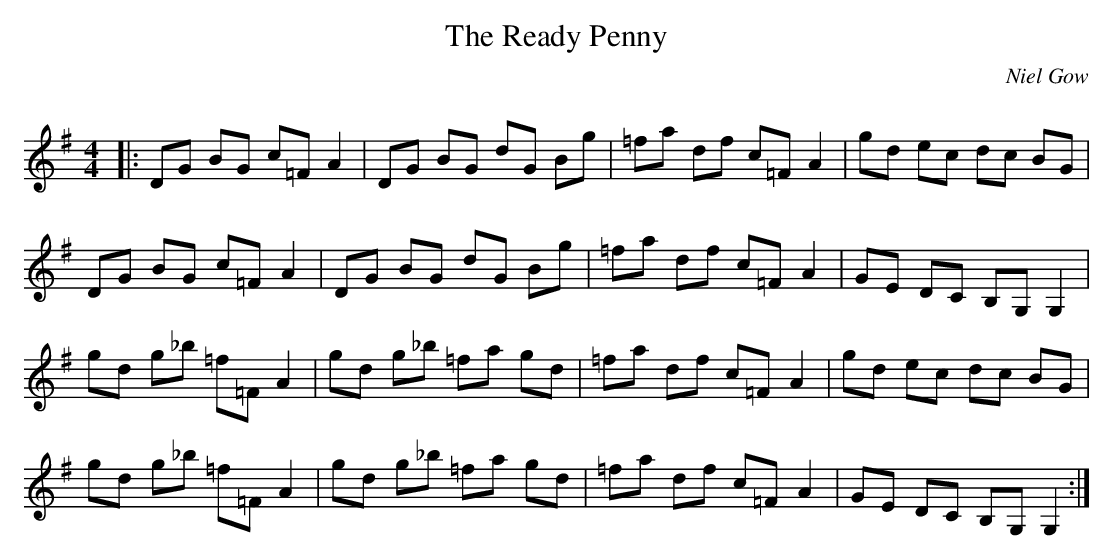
X:1
T: The Ready Penny
C:Niel Gow
Q: 232
K:G
M:4/4
L:1/8
|:DG BG c=F A2|DG BG dG Bg|=fa df c=F A2|gd ec dc BG|
DG BG c=F A2|DG BG dG Bg|=fa df c=F A2|GE DC B,G, G,2|
gd g_b =f=F A2|gd g_b =fa gd|=fa df c=F A2|gd ec dc BG|
gd g_b =f=F A2|gd g_b =fa gd|=fa df c=F A2|GE DC B,G, G,2:|
